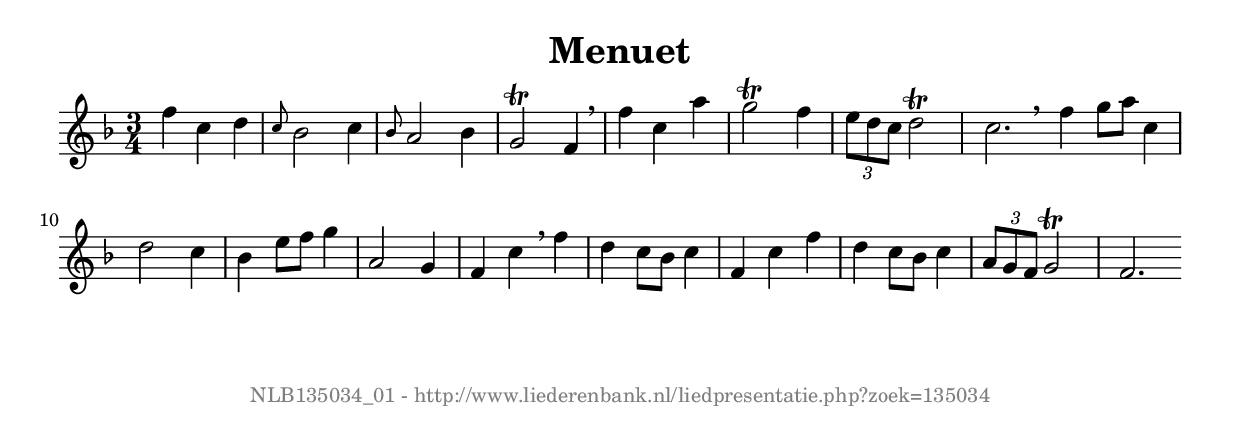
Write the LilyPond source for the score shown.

%
% produced by wce2krn 1.64 (7 June 2014)
%
\version"2.16"
#(append! paper-alist '(("long" . (cons (* 210 mm) (* 2000 mm)))))
#(set-default-paper-size "long")
sb = {\breathe}
mBreak = {\breathe }
bBreak = {\breathe }
x = {\once\override NoteHead #'style = #'cross }
gl=\glissando
itime={\override Staff.TimeSignature #'stencil = ##f }
ficta = {\once\set suggestAccidentals = ##t}
fine = {\once\override Score.RehearsalMark #'self-alignment-X = #1 \mark \markup {\italic{Fine}}}
dc = {\once\override Score.RehearsalMark #'self-alignment-X = #1 \mark \markup {\italic{D.C.}}}
dcf = {\once\override Score.RehearsalMark #'self-alignment-X = #1 \mark \markup {\italic{D.C. al Fine}}}
dcc = {\once\override Score.RehearsalMark #'self-alignment-X = #1 \mark \markup {\italic{D.C. al Coda}}}
ds = {\once\override Score.RehearsalMark #'self-alignment-X = #1 \mark \markup {\italic{D.S.}}}
dsf = {\once\override Score.RehearsalMark #'self-alignment-X = #1 \mark \markup {\italic{D.S. al Fine}}}
dsc = {\once\override Score.RehearsalMark #'self-alignment-X = #1 \mark \markup {\italic{D.S. al Coda}}}
pv = {\set Score.repeatCommands = #'((volta "1"))}
sv = {\set Score.repeatCommands = #'((volta "2"))}
tv = {\set Score.repeatCommands = #'((volta "3"))}
qv = {\set Score.repeatCommands = #'((volta "4"))}
xv = {\set Score.repeatCommands = #'((volta #f))}
\header{ tagline = ""
title = "Menuet"
}
\score {{
\key f \major
\relative g'
{
\set melismaBusyProperties = #'()
\time 3/4
\tempo 4=120
\override Score.MetronomeMark #'transparent = ##t
\override Score.RehearsalMark #'break-visibility = #(vector #t #t #f)
f'4 c d \grace {c8} bes2 c4 \grace {bes8} a2 bes4 g2^\trill f4 \sb f' c a' g2^\trill f4 \times 2/3 {e8 d c} d2^\trill c2. \bar ":|:" \bBreak
f4 g8 a c,4 d2 c4 bes e8 f g4 a,2 g4 f c' \sb f d c8 bes c4 f, c' f d c8 bes c4 \times 2/3 {a8 g f} g2^\trill f2. \bar ":|"
 }}
 \midi { }
 \layout {
            indent = 0.0\cm
}
}
\markup { \vspace #0 } \markup { \with-color #grey \fill-line { \center-column { \smaller "NLB135034_01 - http://www.liederenbank.nl/liedpresentatie.php?zoek=135034" } } }
